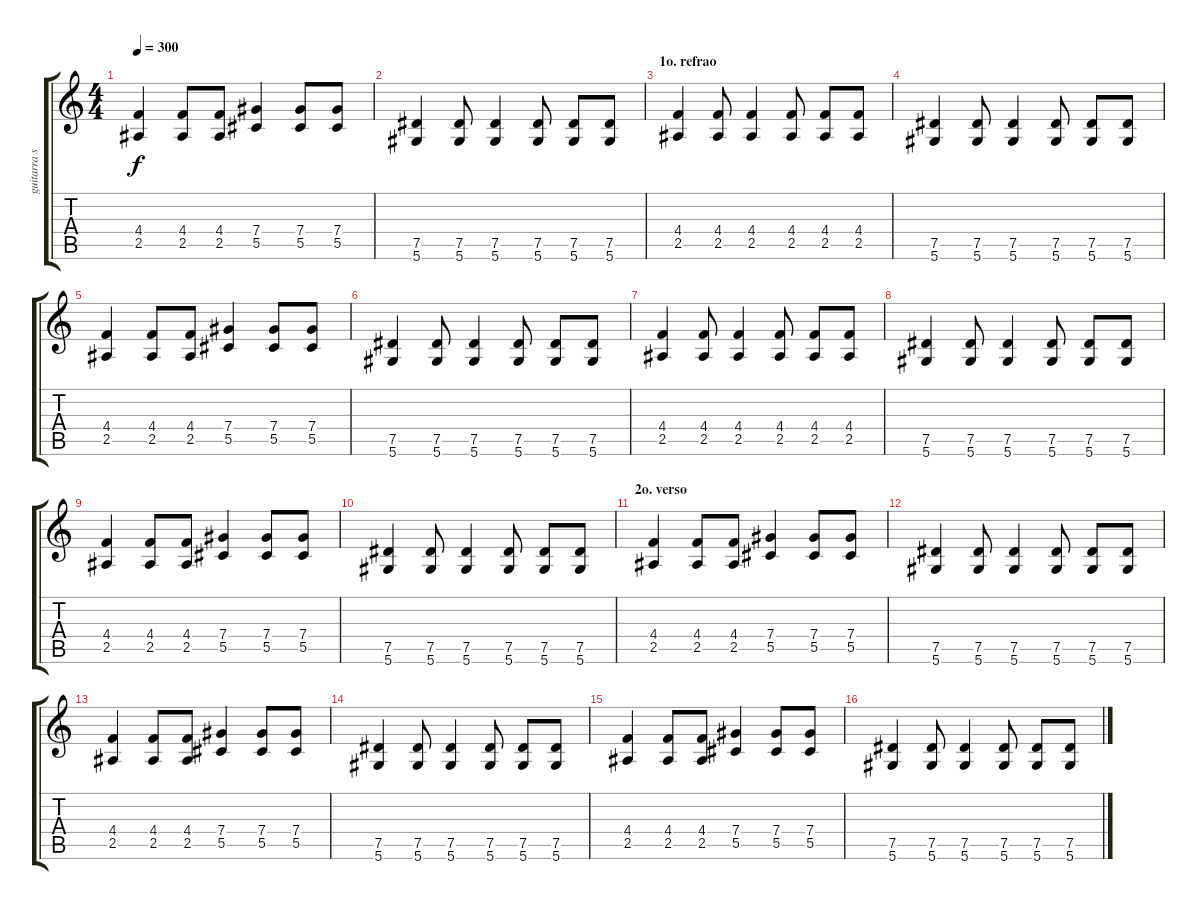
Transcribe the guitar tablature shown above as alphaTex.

\track ("guitarra solo" "guitarra s") {instrument distortionguitar}
\staff {score tabs}
\tuning (Eb4 Bb3 Gb3 Db3 Ab2 Eb2) {hide}
\ts (4 4)
\tempo 300
\clef g2
\ks c
(4.4 2.5).4{dy f} (4.4 2.5).8 (4.4 2.5).8 (7.4 5.5).4 (7.4 5.5).8 (7.4 5.5).8 |
(7.5 5.6).4 (7.5 5.6).8 (7.5 5.6).4 (7.5 5.6).8 (7.5 5.6).8 (7.5 5.6).8 |
\section ("" "1o. refrao")
(4.4 2.5).4 (4.4 2.5).8 (4.4 2.5).4 (4.4 2.5).8 (4.4 2.5).8 (4.4 2.5).8 |
(7.5 5.6).4 (7.5 5.6).8 (7.5 5.6).4 (7.5 5.6).8 (7.5 5.6).8 (7.5 5.6).8 |
(4.4 2.5).4 (4.4 2.5).8 (4.4 2.5).8 (7.4 5.5).4 (7.4 5.5).8 (7.4 5.5).8 |
(7.5 5.6).4 (7.5 5.6).8 (7.5 5.6).4 (7.5 5.6).8 (7.5 5.6).8 (7.5 5.6).8 |
(4.4 2.5).4 (4.4 2.5).8 (4.4 2.5).4 (4.4 2.5).8 (4.4 2.5).8 (4.4 2.5).8 |
(7.5 5.6).4 (7.5 5.6).8 (7.5 5.6).4 (7.5 5.6).8 (7.5 5.6).8 (7.5 5.6).8 |
(4.4 2.5).4 (4.4 2.5).8 (4.4 2.5).8 (7.4 5.5).4 (7.4 5.5).8 (7.4 5.5).8 |
(7.5 5.6).4 (7.5 5.6).8 (7.5 5.6).4 (7.5 5.6).8 (7.5 5.6).8 (7.5 5.6).8 |
\section ("" "2o. verso")
(4.4 2.5).4 (4.4 2.5).8 (4.4 2.5).8 (7.4 5.5).4 (7.4 5.5).8 (7.4 5.5).8 |
(7.5 5.6).4 (7.5 5.6).8 (7.5 5.6).4 (7.5 5.6).8 (7.5 5.6).8 (7.5 5.6).8 |
(4.4 2.5).4 (4.4 2.5).8 (4.4 2.5).8 (7.4 5.5).4 (7.4 5.5).8 (7.4 5.5).8 |
(7.5 5.6).4 (7.5 5.6).8 (7.5 5.6).4 (7.5 5.6).8 (7.5 5.6).8 (7.5 5.6).8 |
(4.4 2.5).4 (4.4 2.5).8 (4.4 2.5).8 (7.4 5.5).4 (7.4 5.5).8 (7.4 5.5).8 |
(7.5 5.6).4 (7.5 5.6).8 (7.5 5.6).4 (7.5 5.6).8 (7.5 5.6).8 (7.5 5.6).8
